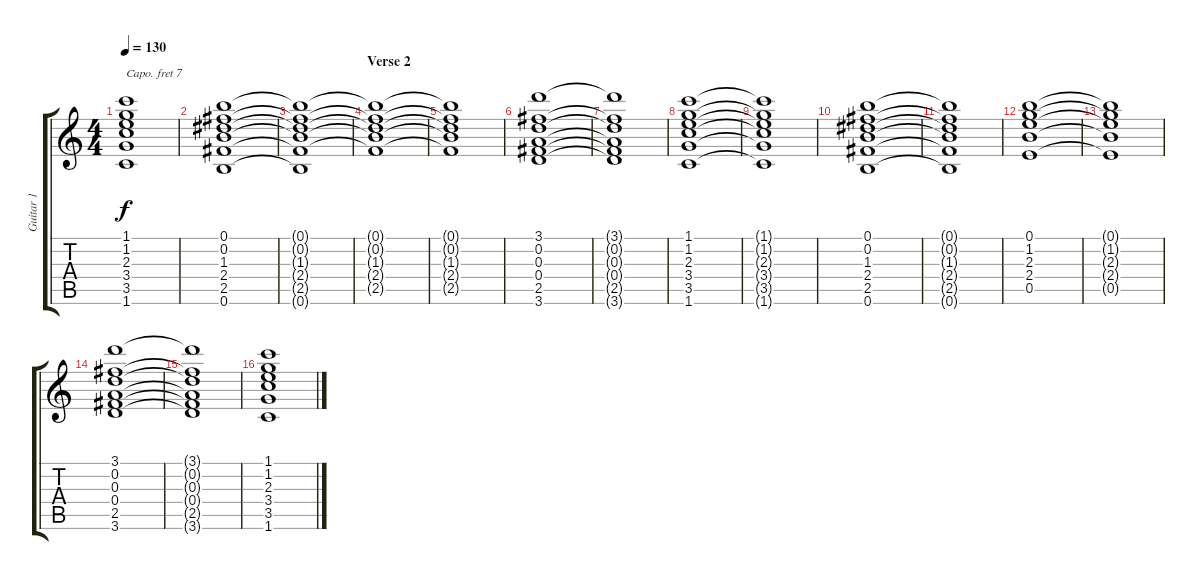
\track ("Guitar 1" "Guitar 1") {instrument overdrivenguitar}
\staff {score tabs}
\capo 7
\tuning (E4 B3 G3 D3 A2 E2) {hide}
\ts (4 4)
\tempo 130
\clef g2
\ks c
(1.1{t} 1.2{t} 2.3{t} 3.4{t} 3.5{t} 1.6{t}).1{dy f} |
(0.1 0.2 1.3 2.4 2.5 0.6).1 |
(0.1{t} 0.2{t} 1.3{t} 2.4{t} 2.5{t} 0.6{t}).1 |
\section ("" "Verse 2")
(0.1{t} 0.2{t} 1.3{t} 2.4{t} 2.5{t}).1 |
(0.1{t} 0.2{t} 1.3{t} 2.4{t} 2.5{t}).1 |
(3.1 0.2 0.3 0.4 2.5 3.6).1 |
(3.1{t} 0.2{t} 0.3{t} 0.4{t} 2.5{t} 3.6{t}).1 |
(1.1 1.2 2.3 3.4 3.5 1.6).1 |
(1.1{t} 1.2{t} 2.3{t} 3.4{t} 3.5{t} 1.6{t}).1 |
(0.1 0.2 1.3 2.4 2.5 0.6).1 |
(0.1{t} 0.2{t} 1.3{t} 2.4{t} 2.5{t} 0.6{t}).1 |
(0.1 1.2 2.3 2.4 0.5).1 |
(0.1{t} 1.2{t} 2.3{t} 2.4{t} 0.5{t}).1 |
(3.1 0.2 0.3 0.4 2.5 3.6).1 |
(3.1{t} 0.2{t} 0.3{t} 0.4{t} 2.5{t} 3.6{t}).1 |
(1.1 1.2 2.3 3.4 3.5 1.6).1
